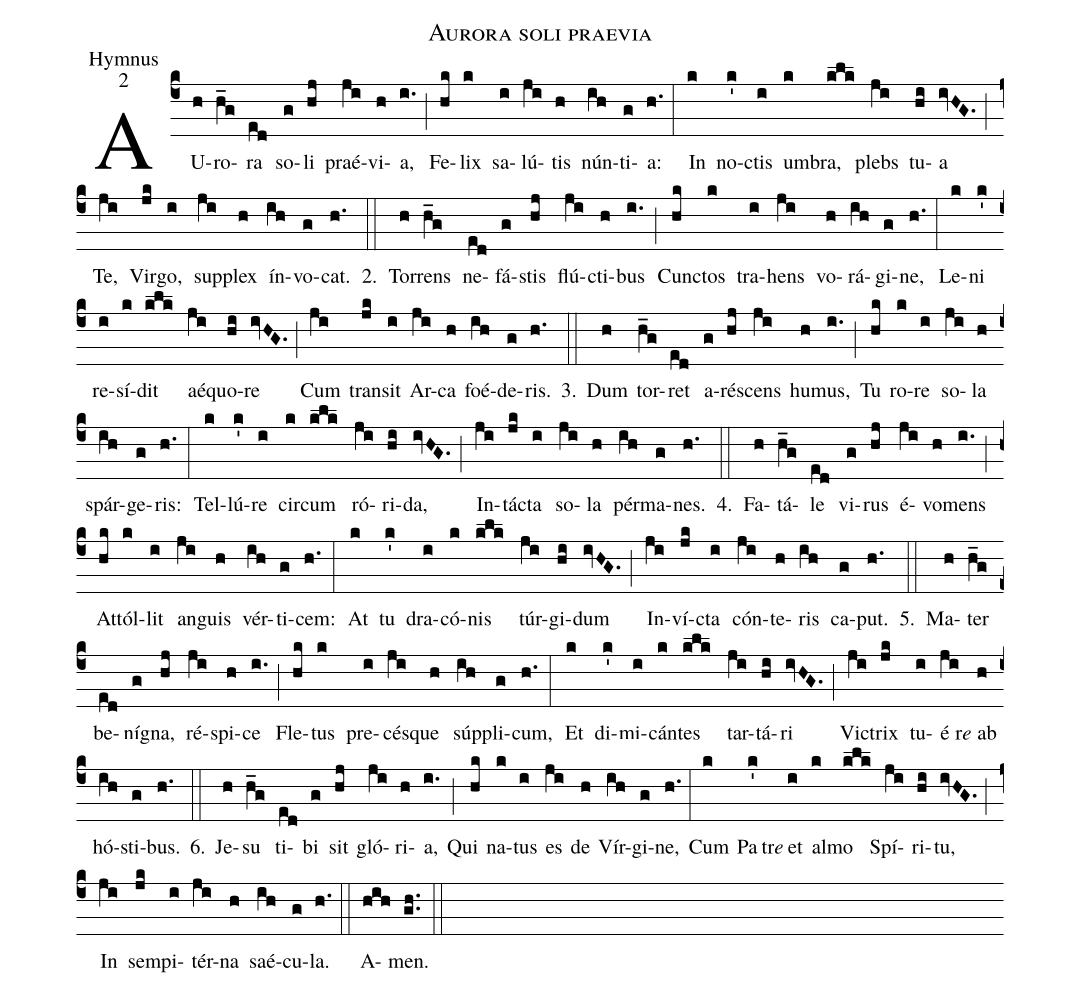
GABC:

name:Aurora soli praevia;
office-part:Hymnus;
mode:2;
%%
(c4) AU(h)ro(h_g)ra(ed) so(g)li(hj) praé(ji)vi(h)a,(i.) (;) Fe(hk)lix(k) sa(i)lú(ji)tis(h) nún(ih)ti(g)a:(h.) (:) In(k) no(k')ctis(i) um(k)bra,(klk) plebs(ji) tu(hi)a(ivHG.) (;) Te,(ji) Vir(jk)go,(i) sup(ji)plex(h) ín(ih)vo(g)cat.(h.) 2.(::) Tor(h)rens(h_g) ne(ed)fá(g)stis(hj) flú(ji)cti(h)bus(i.) (;) Cun(hk)ctos(k) tra(i)hens(ji) vo(h)rá(ih)gi(g)ne,(h.) (:) Le(k)ni(k') re(i)sí(k)dit(klk) aé(ji)quo(hi)re(ivHG.) (;) Cum(ji) tran(jk)sit(i) Ar(ji)ca(h) foé(ih)de(g)ris.(h.) 3.(::) Dum(h) tor(h_g)ret(ed) a(g)ré(hj)scens(ji) hu(h)mus,(i.) (;) Tu(hk) ro(k)re(i) so(ji)la(h) spár(ih)ge(g)ris:(h.) (:) Tel(k)lú(k')re(i) cir(k)cum(klk) ró(ji)ri(hi)da,(ivHG.) (;) In(ji)tá(jk)cta(i) so(ji)la(h) pér(ih)ma(g)nes.(h.) 4.(::) Fa(h)tá(h_g)le(ed) vi(g)rus(hj) é(ji)vo(h)mens(i.) (;) At(hk)tól(k)lit(i) an(ji)guis(h) vér(ih)ti(g)cem:(h.) (:) At(k) tu(k') dra(i)có(k)nis(klk) túr(ji)gi(hi)dum(ivHG.) (;) In(ji)ví(jk)cta(i) cón(ji)te(h)ris(ih) ca(g)put.(h.) 5.(::) Ma(h)ter(h_g) be(ed)ní(g)gna,(hj) ré(ji)spi(h)ce(i.) (;) Fle(hk)tus(k) pre(i)cé(ji)sque(h) súp(ih)pli(g)cum,(h.) (:) Et(k) di(k')mi(i)cán(k)tes(klk) tar(ji)tá(hi)ri(ivHG.) (;) Vi(ji)ctrix(jk) tu(i)é(ji)r<i>e</i>() ab(h) hó(ih)sti(g)bus.(h.) 6.(::) Je(h)su(h_g) ti(ed)bi(g) sit(hj) gló(ji)ri(h)a,(i.) (;) Qui(hk) na(k)tus(i) es(ji) de(h) Vír(ih)gi(g)ne,(h.) (:) Cum(k) Pa(k')tr<i>e</i>() et(i) al(k)mo(klk) Spí(ji)ri(hi)tu,(ivHG.) (;) In(ji) sem(jk)pi(i)tér(ji)na(h) saé(ih)cu(g)la.(h.) (::) A(hih)men.(gh..) (::)
